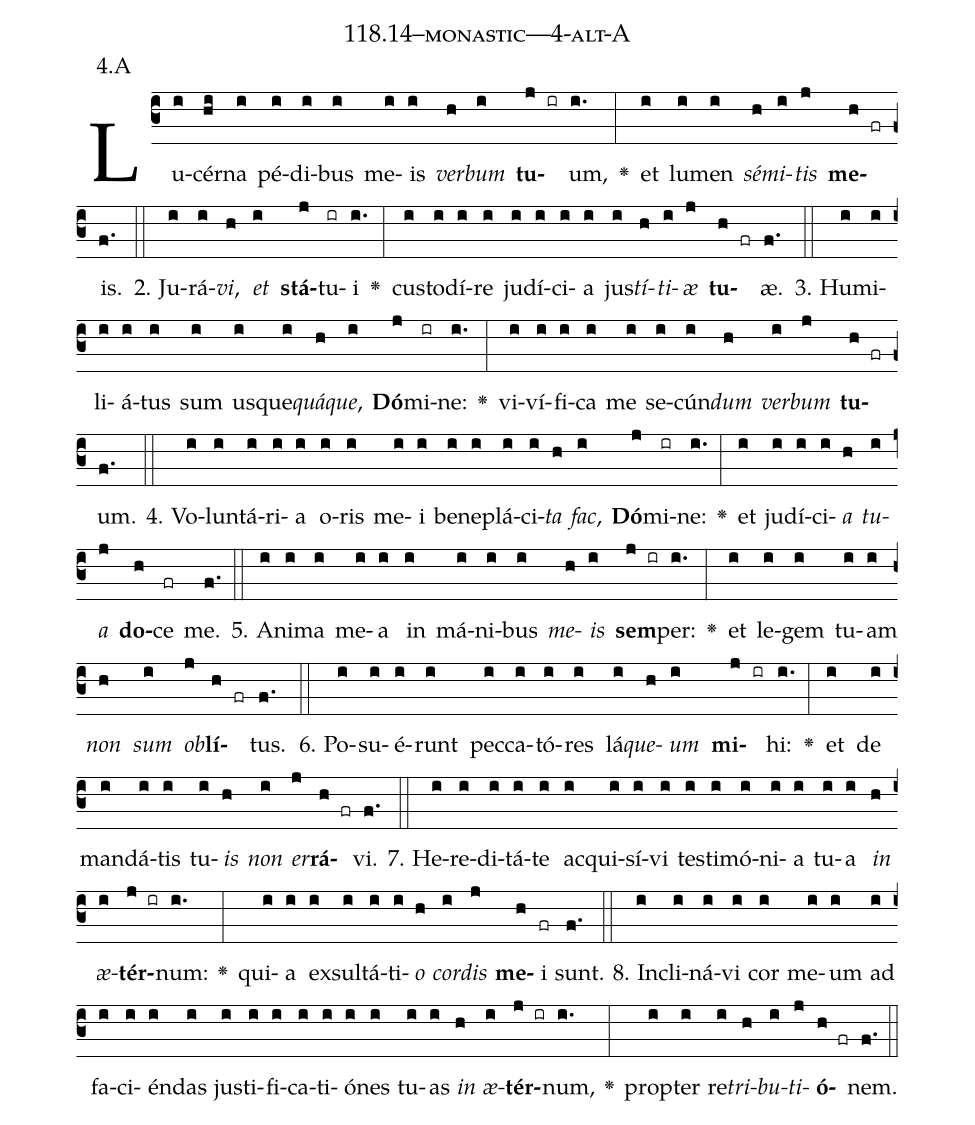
name: 118.14--monastic---4-alt-A;
annotation: 4.A;
%%
(c3)Lu(i)cér(hi)na(i) pé(i)di(i)bus(i) me(i)is(i) <i>ver</i>(h)<i>bum</i>(i) <b>tu</b>(j ir)um,(i.) <v>\greheightstar</v>(:) et(i) lu(i)men(i) <i>sé</i>(h)<i>mi</i>(i)<i>tis</i>(j) <b>me</b>(h fr)is.(f.) (::)
2. Ju(i)rá(i)<i>vi</i>,(h) <i>et</i>(i) <b>stá</b>(j)tu(ir)i(i.) <v>\greheightstar</v>(:) cus(i)to(i)dí(i)re(i) ju(i)dí(i)ci(i)a(i) jus(i)<i>tí</i>(h)<i>ti</i>(i)<i>æ</i>(j) <b>tu</b>(h fr)æ.(f.) (::)
3. Hu(i)mi(i)li(i)á(i)tus(i) sum(i) us(i)que(i)<i>quá</i>(h)<i>que</i>,(i) <b>Dó</b>(j)mi(ir)ne:(i.) <v>\greheightstar</v>(:) vi(i)ví(i)fi(i)ca(i) me(i) se(i)cún(i)<i>dum</i>(h) <i>ver</i>(i)<i>bum</i>(j) <b>tu</b>(h fr)um.(f.) (::)
4. Vo(i)lun(i)tá(i)ri(i)a(i) o(i)ris(i) me(i)i(i) be(i)ne(i)plá(i)ci(i)<i>ta</i>(h) <i>fac</i>,(i) <b>Dó</b>(j)mi(ir)ne:(i.) <v>\greheightstar</v>(:) et(i) ju(i)dí(i)ci(i)<i>a</i>(h) <i>tu</i>(i)<i>a</i>(j) <b>do</b>(h)ce(fr) me.(f.) (::)
5. A(i)ni(i)ma(i) me(i)a(i) in(i) má(i)ni(i)bus(i) <i>me</i>(h)<i>is</i>(i) <b>sem</b>(j ir)per:(i.) <v>\greheightstar</v>(:) et(i) le(i)gem(i) tu(i)am(i) <i>non</i>(h) <i>sum</i>(i) <i>ob</i>(j)<b>lí</b>(h fr)tus.(f.) (::)
6. Po(i)su(i)é(i)runt(i) pec(i)ca(i)tó(i)res(i) lá(i)<i>que</i>(h)<i>um</i>(i) <b>mi</b>(j ir)hi:(i.) <v>\greheightstar</v>(:) et(i) de(i) man(i)dá(i)tis(i) tu(i)<i>is</i>(h) <i>non</i>(i) <i>er</i>(j)<b>rá</b>(h fr)vi.(f.) (::)
7. He(i)re(i)di(i)tá(i)te(i) ac(i)qui(i)sí(i)vi(i) tes(i)ti(i)mó(i)ni(i)a(i) tu(i)a(i) <i>in</i>(h) <i>æ</i>(i)<b>tér</b>(j ir)num:(i.) <v>\greheightstar</v>(:) qui(i)a(i) ex(i)sul(i)tá(i)ti(i)<i>o</i>(h) <i>cor</i>(i)<i>dis</i>(j) <b>me</b>(h)i(fr) sunt.(f.) (::)
8. In(i)cli(i)ná(i)vi(i) cor(i) me(i)um(i) ad(i) fa(i)ci(i)én(i)das(i) jus(i)ti(i)fi(i)ca(i)ti(i)ó(i)nes(i) tu(i)as(i) <i>in</i>(h) <i>æ</i>(i)<b>tér</b>(j ir)num,(i.) <v>\greheightstar</v>(:) prop(i)ter(i) re(i)<i>tri</i>(h)<i>bu</i>(i)<i>ti</i>(j)<b>ó</b>(h fr)nem.(f.) (::)
